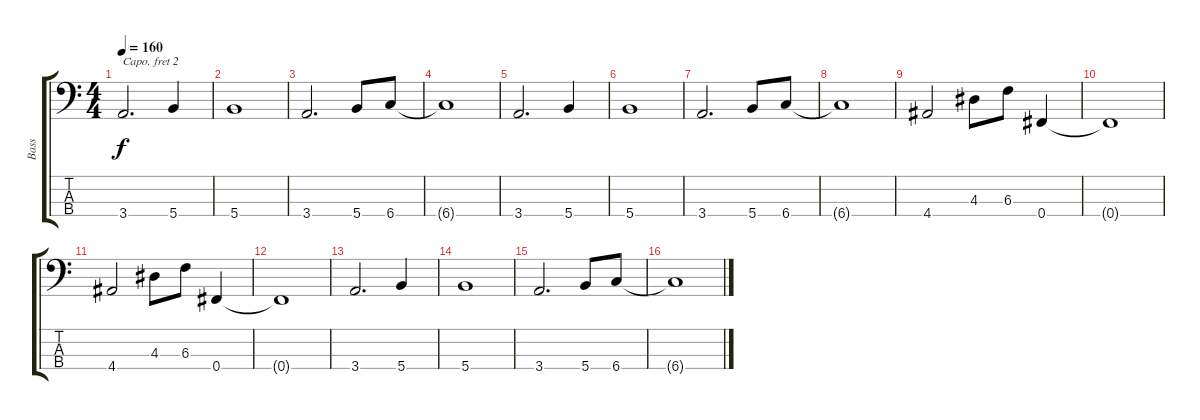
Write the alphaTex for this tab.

\track ("Bass" "Bass") {instrument electricbassfinger}
\staff {score tabs}
\capo 2
\tuning (G2 D2 A1 E1) {hide}
\ts (4 4)
\tempo 160
\clef f4
\ks c
3.4.2{d dy f} 5.4.4 |
5.4.1 |
3.4.2{d} 5.4.8 6.4.8 |
6.4{t}.1 |
3.4.2{d} 5.4.4 |
5.4.1 |
3.4.2{d} 5.4.8 6.4.8 |
6.4{t}.1 |
4.4.2 4.3.8 6.3.8 0.4.4 |
0.4{t}.1 |
4.4.2 4.3.8 6.3.8 0.4.4 |
0.4{t}.1 |
3.4.2{d} 5.4.4 |
5.4.1 |
3.4.2{d} 5.4.8 6.4.8 |
6.4{t}.1
